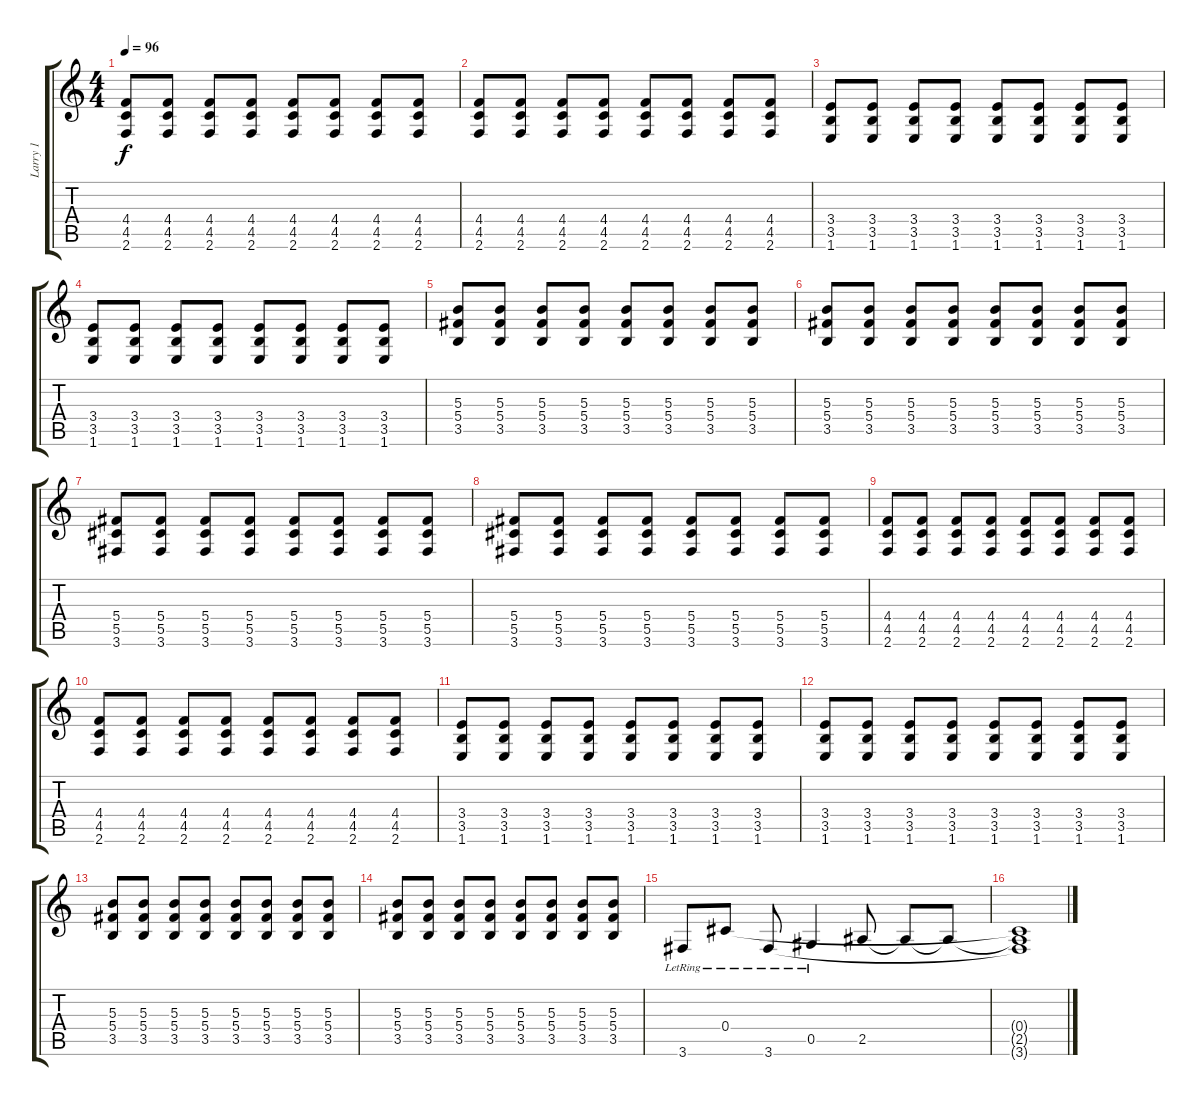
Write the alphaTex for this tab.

\track ("Larry 1" "Larry 1") {instrument electricguitarjazz}
\staff {score tabs}
\tuning (Eb4 Bb3 Gb3 Db3 Ab2 Eb2) {hide}
\ts (4 4)
\tempo 96
\clef g2
\ks c
(4.4 4.5 2.6).8{dy f} (4.4 4.5 2.6).8 (4.4 4.5 2.6).8 (4.4 4.5 2.6).8 (4.4 4.5 2.6).8 (4.4 4.5 2.6).8 (4.4 4.5 2.6).8 (4.4 4.5 2.6).8 |
(4.4 4.5 2.6).8 (4.4 4.5 2.6).8 (4.4 4.5 2.6).8 (4.4 4.5 2.6).8 (4.4 4.5 2.6).8 (4.4 4.5 2.6).8 (4.4 4.5 2.6).8 (4.4 4.5 2.6).8 |
(3.4 3.5 1.6).8 (3.4 3.5 1.6).8 (3.4 3.5 1.6).8 (3.4 3.5 1.6).8 (3.4 3.5 1.6).8 (3.4 3.5 1.6).8 (3.4 3.5 1.6).8 (3.4 3.5 1.6).8 |
(3.4 3.5 1.6).8 (3.4 3.5 1.6).8 (3.4 3.5 1.6).8 (3.4 3.5 1.6).8 (3.4 3.5 1.6).8 (3.4 3.5 1.6).8 (3.4 3.5 1.6).8 (3.4 3.5 1.6).8 |
(5.3 5.4 3.5).8 (5.3 5.4 3.5).8 (5.3 5.4 3.5).8 (5.3 5.4 3.5).8 (5.3 5.4 3.5).8 (5.3 5.4 3.5).8 (5.3 5.4 3.5).8 (5.3 5.4 3.5).8 |
(5.3 5.4 3.5).8 (5.3 5.4 3.5).8 (5.3 5.4 3.5).8 (5.3 5.4 3.5).8 (5.3 5.4 3.5).8 (5.3 5.4 3.5).8 (5.3 5.4 3.5).8 (5.3 5.4 3.5).8 |
(5.4 5.5 3.6).8{volume 16 balance 9 instrument distortionguitar} (5.4 5.5 3.6).8 (5.4 5.5 3.6).8 (5.4 5.5 3.6).8 (5.4 5.5 3.6).8 (5.4 5.5 3.6).8 (5.4 5.5 3.6).8 (5.4 5.5 3.6).8 |
(5.4 5.5 3.6).8{volume 16 balance 9 instrument distortionguitar} (5.4 5.5 3.6).8 (5.4 5.5 3.6).8 (5.4 5.5 3.6).8 (5.4 5.5 3.6).8 (5.4 5.5 3.6).8 (5.4 5.5 3.6).8 (5.4 5.5 3.6).8 |
(4.4 4.5 2.6).8 (4.4 4.5 2.6).8 (4.4 4.5 2.6).8 (4.4 4.5 2.6).8 (4.4 4.5 2.6).8 (4.4 4.5 2.6).8 (4.4 4.5 2.6).8 (4.4 4.5 2.6).8 |
(4.4 4.5 2.6).8 (4.4 4.5 2.6).8 (4.4 4.5 2.6).8 (4.4 4.5 2.6).8 (4.4 4.5 2.6).8 (4.4 4.5 2.6).8 (4.4 4.5 2.6).8 (4.4 4.5 2.6).8 |
(3.4 3.5 1.6).8 (3.4 3.5 1.6).8 (3.4 3.5 1.6).8 (3.4 3.5 1.6).8 (3.4 3.5 1.6).8 (3.4 3.5 1.6).8 (3.4 3.5 1.6).8 (3.4 3.5 1.6).8 |
(3.4 3.5 1.6).8 (3.4 3.5 1.6).8 (3.4 3.5 1.6).8 (3.4 3.5 1.6).8 (3.4 3.5 1.6).8 (3.4 3.5 1.6).8 (3.4 3.5 1.6).8 (3.4 3.5 1.6).8 |
(5.3 5.4 3.5).8 (5.3 5.4 3.5).8 (5.3 5.4 3.5).8 (5.3 5.4 3.5).8 (5.3 5.4 3.5).8 (5.3 5.4 3.5).8 (5.3 5.4 3.5).8 (5.3 5.4 3.5).8 |
(5.3 5.4 3.5).8 (5.3 5.4 3.5).8 (5.3 5.4 3.5).8 (5.3 5.4 3.5).8 (5.3 5.4 3.5).8 (5.3 5.4 3.5).8 (5.3 5.4 3.5).8 (5.3 5.4 3.5).8 |
3.6{lr}.8{volume 13 balance 0 instrument electricguitarjazz} 0.4{lr}.8 3.6{lr}.8 0.5{lr}.4 2.5.8 2.5{t}.8 2.5{t}.8 |
(0.4{t} 2.5{t} 3.6{t}).1
